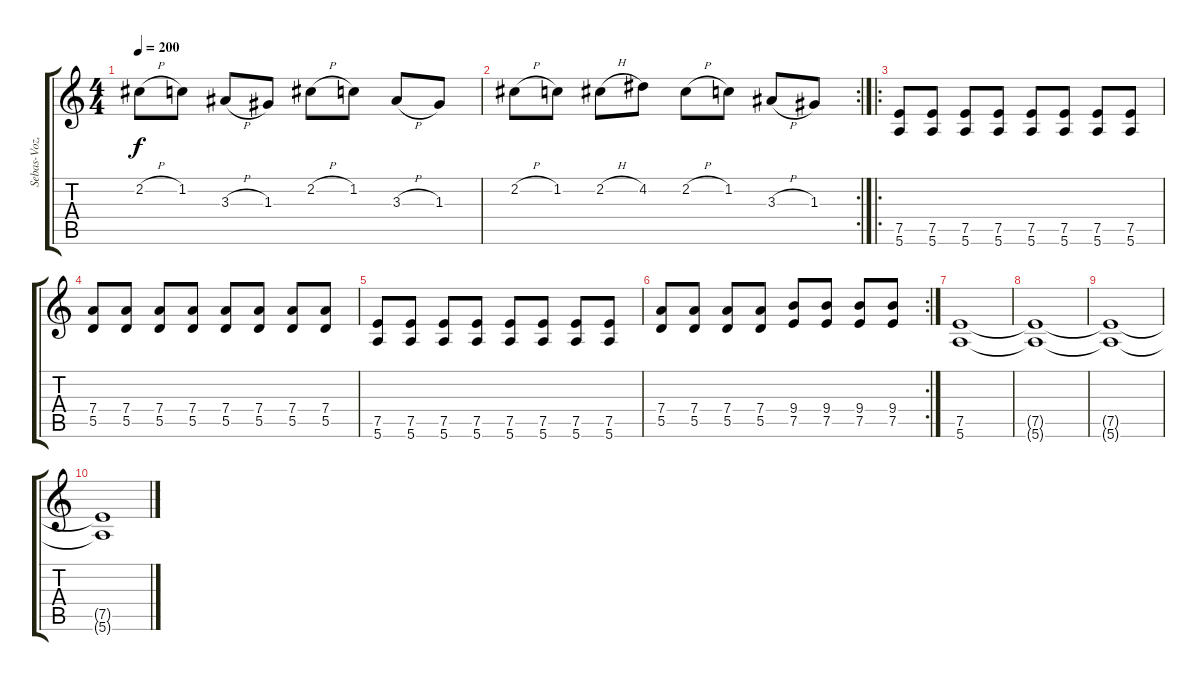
\track ("Sebas-Voz, Guitarra Lider" "Sebas-Voz,") {instrument distortionguitar}
\staff {score tabs}
\tuning (E4 B3 G3 D3 A2 E2) {hide}
\ts (4 4)
\tempo 200
\clef g2
\ks c
2.2{h}.8{dy f} 1.2.8 3.3{h}.8 1.3.8 2.2{h}.8 1.2.8 3.3{h}.8 1.3.8 |
\rc 2
2.2{h}.8 1.2.8 2.2{h}.8 4.2.8 2.2{h}.8 1.2.8 3.3{h}.8 1.3.8 |
\ro
(7.5 5.6).8 (7.5 5.6).8 (7.5 5.6).8 (7.5 5.6).8 (7.5 5.6).8 (7.5 5.6).8 (7.5 5.6).8 (7.5 5.6).8 |
(7.4 5.5).8 (7.4 5.5).8 (7.4 5.5).8 (7.4 5.5).8 (7.4 5.5).8 (7.4 5.5).8 (7.4 5.5).8 (7.4 5.5).8 |
(7.5 5.6).8 (7.5 5.6).8 (7.5 5.6).8 (7.5 5.6).8 (7.5 5.6).8 (7.5 5.6).8 (7.5 5.6).8 (7.5 5.6).8 |
\rc 2
(7.4 5.5).8 (7.4 5.5).8 (7.4 5.5).8 (7.4 5.5).8 (9.4 7.5).8 (9.4 7.5).8 (9.4 7.5).8 (9.4 7.5).8 |
(7.5 5.6).1 |
(7.5{t} 5.6{t}).1 |
(7.5{t} 5.6{t}).1 |
(7.5{t} 5.6{t}).1
